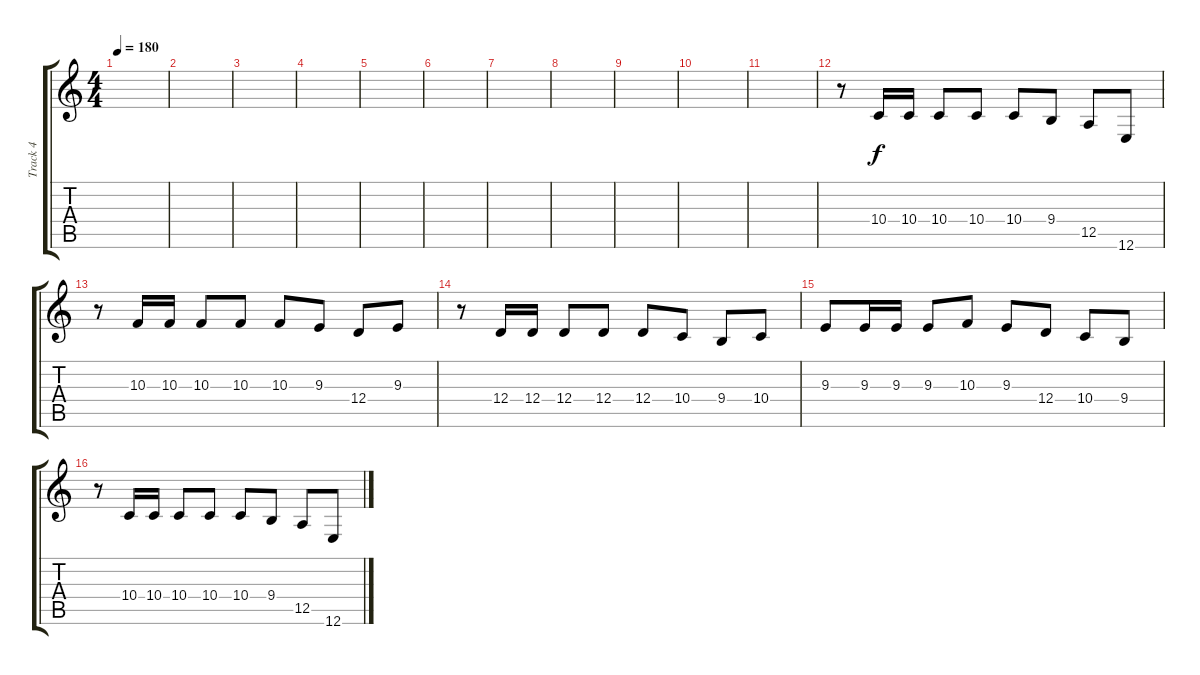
\track ("Track 4" "Track 4") {instrument trumpet}
\staff {score tabs}
\tuning (E4 B3 G3 D3 A2 E2) {hide}
\ts (4 4)
\tempo 180
\clef g2
\ks c
|
|
|
|
|
|
|
|
|
|
|
r.8 10.4.16 10.4.16 10.4.8 10.4.8 10.4.8 9.4.8 12.5.8 12.6.8 |
r.8 10.3.16 10.3.16 10.3.8 10.3.8 10.3.8 9.3.8 12.4.8 9.3.8 |
r.8 12.4.16 12.4.16 12.4.8 12.4.8 12.4.8 10.4.8 9.4.8 10.4.8 |
9.3.8 9.3.16 9.3.16 9.3.8 10.3.8 9.3.8 12.4.8 10.4.8 9.4.8 |
r.8 10.4.16 10.4.16 10.4.8 10.4.8 10.4.8 9.4.8 12.5.8 12.6.8
